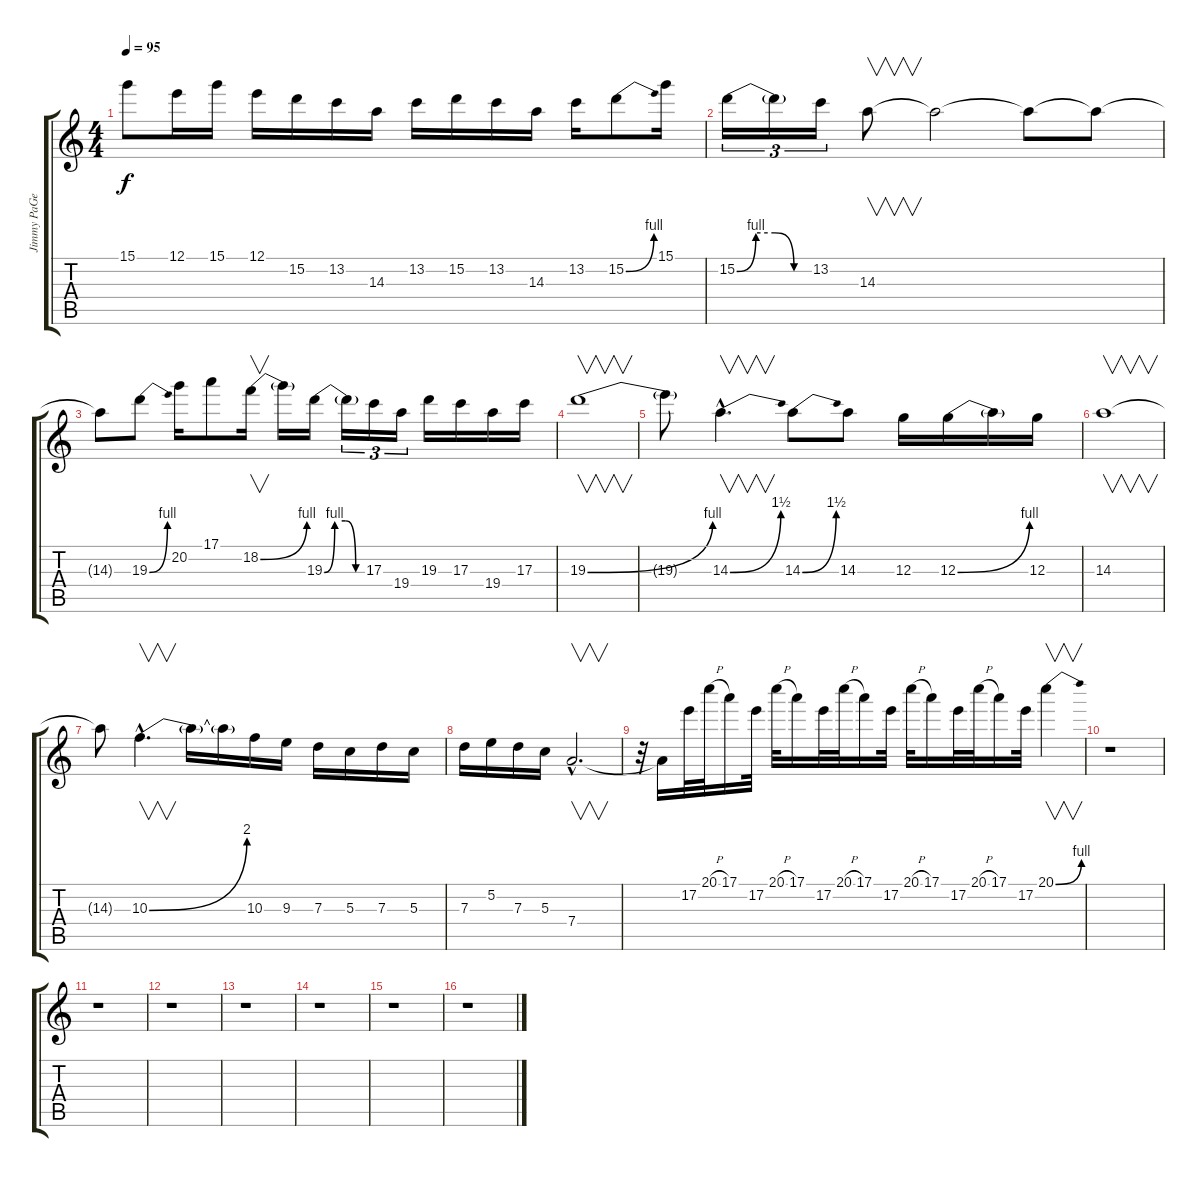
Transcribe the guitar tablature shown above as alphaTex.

\track ("Jimmy PaGe ( Rítmica )" "Jimmy PaGe") {instrument acousticguitarnylon}
\staff {score tabs}
\tuning (E4 B3 G3 D3 A2 E2) {hide}
\ts (4 4)
\tempo 95
\clef g2
\ks c
15.1{t}.8{dy f} 12.1.16 15.1.16 12.1.16 15.2.16 13.2.16 14.3.16 13.2.16 15.2.16 13.2.16 14.3.16 13.2.16 15.2{be (bend 0 0 60 4)}.8 15.1.16 |
15.2{be (custom 0 0 15 4 30 4 45 0 60 0)}.16{tu (3 2)} 15.2{t}.16{tu (3 2)} 13.2.16{tu (3 2)} 14.3.8{v} 14.3{t}.2 14.3{t}.8 14.3{t}.8 |
14.3{t}.8 19.3{be (bend 0 0 60 4)}.8 20.2.16 17.1.8 18.2{be (bend 0 0 60 4)}.16{v} 18.2{t}.16 19.3{be (custom 0 0 15 4 30 4 45 0 60 0)}.16 19.3{t}.16{tu (3 2)} 17.3.16{tu (3 2)} 19.4.16{tu (3 2)} 19.3.16 17.3.16 19.4.16 17.3.16 |
19.3{be (bend 0 0 60 4)}.1{v} |
19.3{t}.8 14.3{be (bend 0 0 60 6) hac}.4{v d} 14.3{be (bend 0 0 60 6)}.8 14.3.8 12.3.16 12.3{be (bend 0 0 60 4)}.16 12.3{t}.16 12.3.16 |
14.3.1{v} |
14.3{t}.8 10.3{be (bend 0 0 60 8) hac}.4{v d} 10.3{t}.16 10.3{t}.16 10.3.16 9.3.16 7.3.16 5.3.16 7.3.16 5.3.16 |
7.3.16 5.2.16 7.3.16 5.3.16 7.4{hac}.2{v d} |
r.32 7.4{t}.16 17.2.32 20.1{h}.32 17.1.16 17.2.32 20.1{h}.32 17.1.16 17.2.32 20.1{h}.32 17.1.16 17.2.32 20.1{h}.32 17.1.16 17.2.32 20.1{h}.32 17.1.16 17.2.32 20.1{be (bend 0 0 60 4)}.4{v} |
r.1 |
r.1 |
r.1 |
r.1 |
r.1 |
r.1 |
r.1
